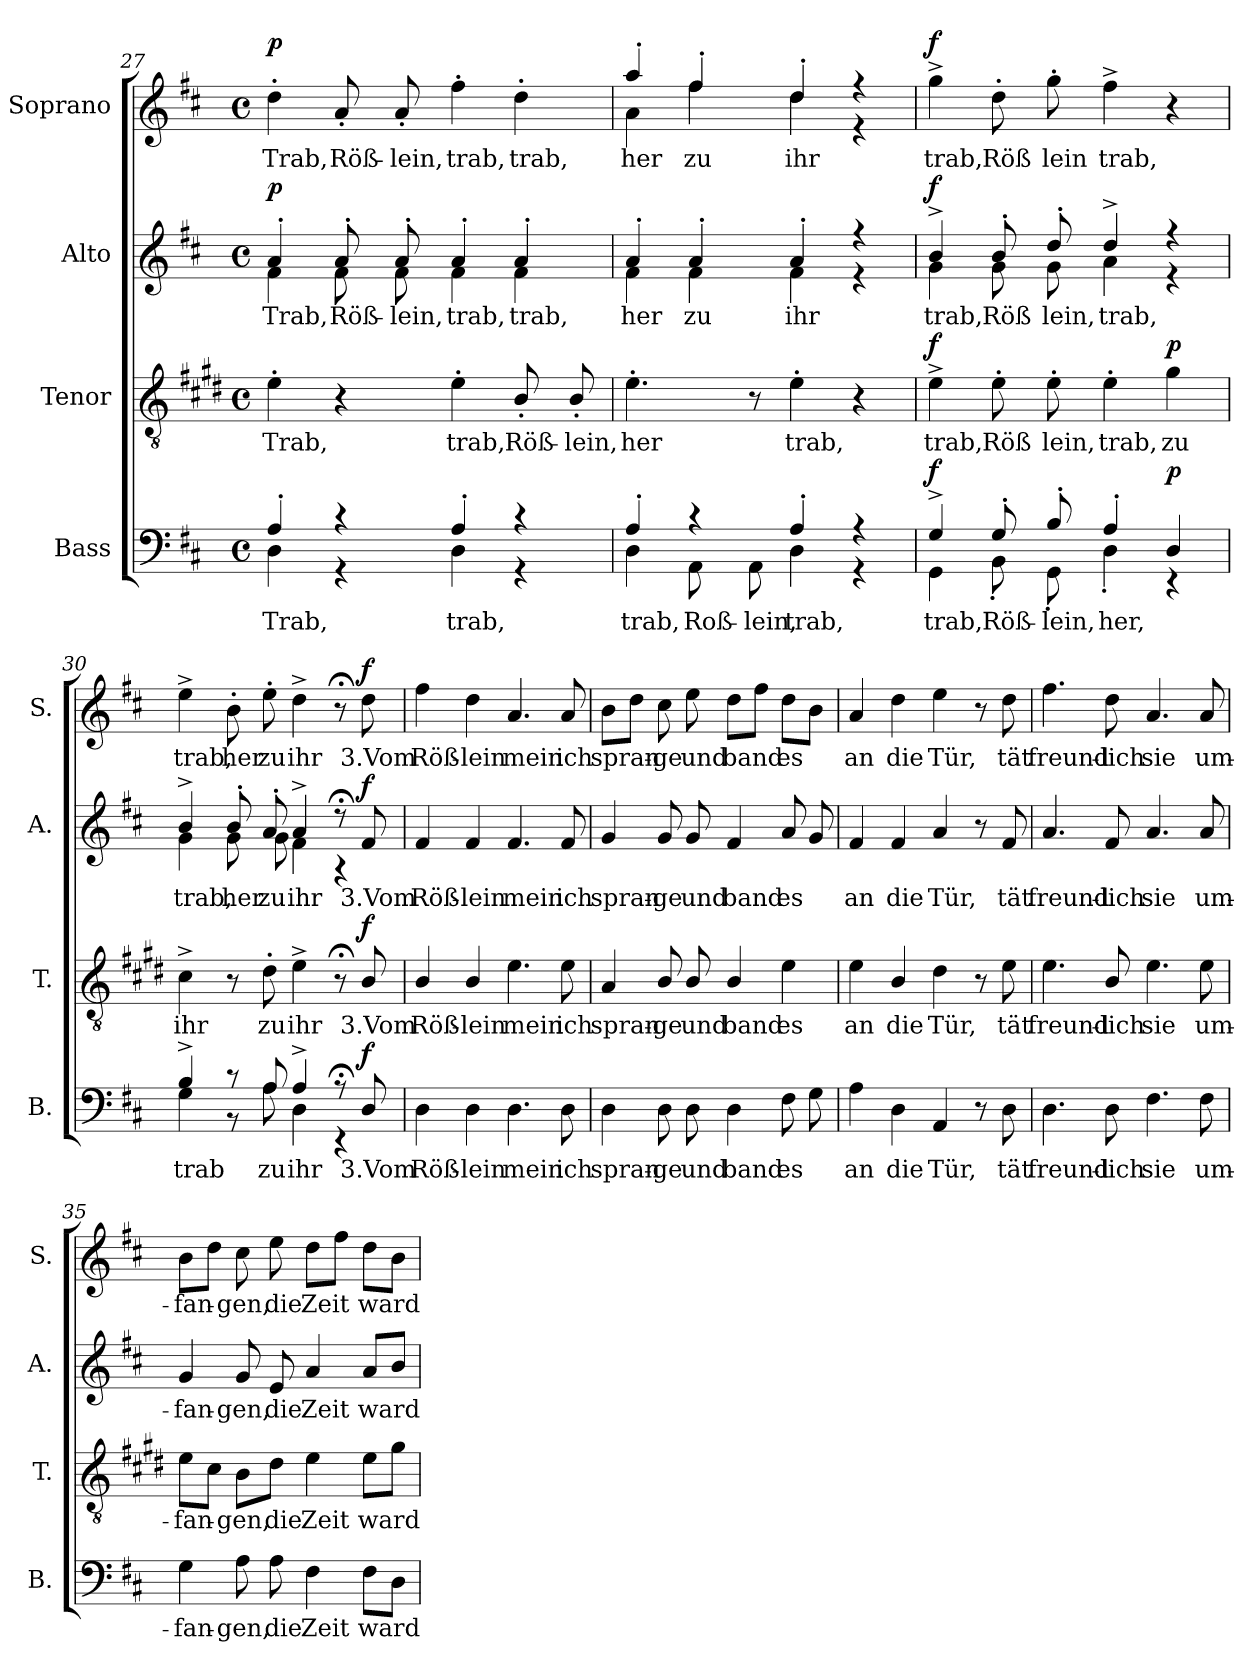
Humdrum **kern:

**kern	**text	**dynam	**kern	**text	**dynam	**kern	**text	**dynam	**kern	**text	**dynam
*part4	*part4	*part4	*part3	*part3	*part3	*part2	*part2	*part2	*part1	*part1	*part1
*staff4	*staff4	*staff4	*staff3	*staff3	*staff3	*staff2	*staff2	*staff2	*staff1	*staff1	*staff1
*I"Bass	*	*	*I"Tenor	*	*	*I"Alto	*	*	*I"Soprano	*	*
*I'B.	*	*	*I'T.	*	*	*I'A.	*	*	*I'S.	*	*
!!LO:LB:g=z
*clefF4	*	*	*clefGv2	*	*	*clefG2	*	*	*clefG2	*	*
*	*	*	*ITrd1c2	*	*	*	*	*	*	*	*
*k[f#c#]	*	*	*k[f#c#]	*	*	*k[f#c#]	*	*	*k[f#c#]	*	*
*M4/4	*	*	*M4/4	*	*	*M4/4	*	*	*M4/4	*	*
*met(c)	*	*	*met(c)	*	*	*met(c)	*	*	*met(c)	*	*
=27	=27	=27	=27	=27	=27	=27	=27	=27	=27	=27	=27
!	!LO:LY:b	!	!	!LO:LY:b	!	!	!LO:LY:b	!LO:DY:a	!	!LO:LY:b	!LO:DY:a
*^	*	*	*	*	*	*^	*	*	*	*	*
4A'/	4D\	Trab,	.	4d'\	Trab,	.	4a'/	4f#\	Trab,	p	4dd'\	Trab,	p
!	!	!	!	!	!	!	!	!	!LO:LY:b	!	!	!LO:LY:b	!
4r	4r	.	.	4r	.	.	8a'/	8f#\	Röß-	.	8a'/	Röß-	.
!	!	!	!	!	!	!	!	!	!LO:LY:b	!	!	!LO:LY:b	!
.	.	.	.	.	.	.	8a'/	8f#\	-lein,	.	8a'/	-lein,	.
!	!	!LO:LY:b	!	!	!LO:LY:b	!	!	!	!LO:LY:b	!	!	!LO:LY:b	!
4A'/	4D\	trab,	.	4d'\	trab,	.	4a'/	4f#\	trab,	.	4ff#'\	trab,	.
!	!	!	!	!	!LO:LY:b	!	!	!	!LO:LY:b	!	!	!LO:LY:b	!
4r	4r	.	.	8A'/	Röß-	.	4a'/	4f#\	trab,	.	4dd'\	trab,	.
!	!	!	!	!	!LO:LY:b	!	!	!	!	!	!	!	!
.	.	.	.	8A'/	-lein,	.	.	.	.	.	.	.	.
=28	=28	=28	=28	=28	=28	=28	=28	=28	=28	=28	=28	=28	=28
!	!	!LO:LY:b	!	!	!LO:LY:b	!	!	!	!LO:LY:b	!	!	!LO:LY:b	!
*	*	*	*	*	*	*	*	*	*	*	*^	*	*
4A'/	4D\	trab,	.	4.d'\	her	.	4a'/	4f#\	her	.	4aa'/	4a\	her	.
!	!	!LO:LY:b	!	!	!	!	!	!	!LO:LY:b	!	!	!	!LO:LY:b	!
4r	8AA\	Roß-	.	.	.	.	4a'/	4f#\	zu	.	4ff#'/	4ff#\	zu	.
!	!	!LO:LY:b	!	!	!	!	!	!	!	!	!	!	!	!
.	8AA\	-lein,	.	8r	.	.	.	.	.	.	.	.	.	.
!	!	!LO:LY:b	!	!	!LO:LY:b	!	!	!	!LO:LY:b	!	!	!	!LO:LY:b	!
4A'/	4D\	trab,	.	4d'\	trab,	.	4a'/	4f#\	ihr	.	4dd'/	4dd\	ihr	.
4r	4r	.	.	4r	.	.	4r	4r	.	.	4r	4r	.	.
=29	=29	=29	=29	=29	=29	=29	=29	=29	=29	=29	=29	=29	=29	=29
!	!	!LO:LY:b	!LO:DY:a	!	!LO:LY:b	!LO:DY:a	!	!	!LO:LY:b	!LO:DY:a	!	!	!LO:LY:b	!LO:DY:a
*	*	*	*	*	*	*	*	*	*	*	*v	*v	*	*
4G^/	4GG\	-trab,	f	4d^\	trab,	f	4b^/	4g\	trab,	f	4gg^\	trab,	f
!	!	!LO:LY:b	!	!	!LO:LY:b	!	!	!	!LO:LY:b	!	!	!LO:LY:b	!
8G'/	8BB'\	Röß-	.	8d'\	Röß	.	8b'/	8g\	Röß	.	8dd'\	Röß	.
!	!	!LO:LY:b	!	!	!LO:LY:b	!	!	!	!LO:LY:b	!	!	!LO:LY:b	!
8B'/	8GG'\	-lein,	.	8d'\	lein,	.	8dd'/	8g\	lein,	.	8gg'\	lein	.
!	!	!LO:LY:b	!	!	!LO:LY:b	!	!	!	!LO:LY:b	!	!	!LO:LY:b	!
4A'/	4D'\	her,	.	4d'\	trab,	.	4dd^/	4a\	trab,	.	4ff#^\	trab,	.
!	!	!	!LO:DY:a	!	!LO:LY:b	!LO:DY:a	!	!	!	!	!	!	!
4D/	4r	.	p	4f#\	zu	p	4r	4r	.	.	4r	.	.
=30	=30	=30	=30	=30	=30	=30	=30	=30	=30	=30	=30	=30	=30
!	!	!LO:LY:b	!	!	!LO:LY:b	!	!	!	!LO:LY:b	!	!	!LO:LY:b	!
4B^/	4G\	trab	.	4B^\	ihr	.	4b^/	4g\	trab,	.	4ee^\	trab,	.
!	!	!	!	!	!	!	!	!	!LO:LY:b	!	!	!LO:LY:b	!
8r	8r	.	.	8r	.	.	8b'/	8g\	her	.	8b'\	her	.
!	!	!LO:LY:b	!	!	!LO:LY:b	!	!	!	!LO:LY:b	!	!	!LO:LY:b	!
8A/	8A\	zu	.	8c#'\	zu	.	8a'/	8g\	zu	.	8ee'\	zu	.
!	!	!LO:LY:b	!	!	!LO:LY:b	!	!	!	!LO:LY:b	!	!	!LO:LY:b	!
4A^/	4D\	ihr	.	4d^\	ihr	.	4a^/	4f#\	ihr	.	4dd^\	ihr	.
8r;<	4r	.	.	8r;<	.	.	8r;<	4r	.	.	8r;<	.	.
!	!	!LO:LY:b	!LO:DY:a	!	!LO:LY:b	!LO:DY:a	!	!	!LO:LY:b	!LO:DY:a	!	!LO:LY:b	!LO:DY:a
8D/	.	3.Vom	f	8A/	3.Vom	f	8f#/	.	3.Vom	f	8dd\	3.Vom	f
*v	*v	*	*	*	*	*	*v	*v	*	*	*	*	*
!!LO:PB:g=z
=31	=31	=31	=31	=31	=31	=31	=31	=31	=31	=31	=31
!	!LO:LY:b	!	!	!LO:LY:b	!	!	!LO:LY:b	!	!	!LO:LY:b	!
4D\	Röß-	.	4A/	Röß-	.	4f#/	Röß-	.	4ff#\	Röß-	.
!	!LO:LY:b	!	!	!LO:LY:b	!	!	!LO:LY:b	!	!	!LO:LY:b	!
4D\	-lein	.	4A/	-lein	.	4f#/	-lein	.	4dd\	-lein	.
!	!LO:LY:b	!	!	!LO:LY:b	!	!	!LO:LY:b	!	!	!LO:LY:b	!
4.D\	mein	.	4.d\	mein	.	4.f#/	mein	.	4.a/	mein	.
!	!LO:LY:b	!	!	!LO:LY:b	!	!	!LO:LY:b	!	!	!LO:LY:b	!
8D\	ich	.	8d\	ich	.	8f#/	ich	.	8a/	ich	.
=32	=32	=32	=32	=32	=32	=32	=32	=32	=32	=32	=32
!	!LO:LY:b	!	!	!LO:LY:b	!	!	!LO:LY:b	!	!	!LO:LY:b	!
4D\	spran-	.	4G/	spran-	.	4g/	spran-	.	8b\L	spran-	.
.	.	.	.	.	.	.	.	.	8dd\J	.	.
!	!LO:LY:b	!	!	!LO:LY:b	!	!	!LO:LY:b	!	!	!LO:LY:b	!
8D\	-ge	.	8A/	-ge	.	8g/	-ge	.	8cc#\	-ge	.
!	!LO:LY:b	!	!	!LO:LY:b	!	!	!LO:LY:b	!	!	!LO:LY:b	!
8D\	und	.	8A/	und	.	8g/	und	.	8ee\	und	.
!	!LO:LY:b	!	!	!LO:LY:b	!	!	!LO:LY:b	!	!	!LO:LY:b	!
4D\	band	.	4A/	band	.	4f#/	band	.	8dd\L	band	.
.	.	.	.	.	.	.	.	.	8ff#\J	.	.
!	!LO:LY:b	!	!	!LO:LY:b	!	!	!LO:LY:b	!	!	!LO:LY:b	!
8F#\	es	.	4d\	es	.	8a/	es	.	8dd\L	es	.
8G\	.	.	.	.	.	8g/	.	.	8b\J	.	.
=33	=33	=33	=33	=33	=33	=33	=33	=33	=33	=33	=33
!	!LO:LY:b	!	!	!LO:LY:b	!	!	!LO:LY:b	!	!	!LO:LY:b	!
4A\	an	.	4d\	an	.	4f#/	an	.	4a/	an	.
!	!LO:LY:b	!	!	!LO:LY:b	!	!	!LO:LY:b	!	!	!LO:LY:b	!
4D\	die	.	4A/	die	.	4f#/	die	.	4dd\	die	.
!	!LO:LY:b	!	!	!LO:LY:b	!	!	!LO:LY:b	!	!	!LO:LY:b	!
4AA/	Tür,	.	4c#\	Tür,	.	4a/	Tür,	.	4ee\	Tür,	.
8r	.	.	8r	.	.	8r	.	.	8r	.	.
!	!LO:LY:b	!	!	!LO:LY:b	!	!	!LO:LY:b	!	!	!LO:LY:b	!
8D\	tät	.	8d\	tät	.	8f#/	tät	.	8dd\	tät	.
=34	=34	=34	=34	=34	=34	=34	=34	=34	=34	=34	=34
!	!LO:LY:b	!	!	!LO:LY:b	!	!	!LO:LY:b	!	!	!LO:LY:b	!
4.D\	freund-	.	4.d\	freund-	.	4.a/	freund-	.	4.ff#\	freund-	.
!	!LO:LY:b	!	!	!LO:LY:b	!	!	!LO:LY:b	!	!	!LO:LY:b	!
8D\	-lich	.	8A/	-lich	.	8f#/	-lich	.	8dd\	-lich	.
!	!LO:LY:b	!	!	!LO:LY:b	!	!	!LO:LY:b	!	!	!LO:LY:b	!
4.F#\	sie	.	4.d\	sie	.	4.a/	sie	.	4.a/	sie	.
!	!LO:LY:b	!	!	!LO:LY:b	!	!	!LO:LY:b	!	!	!LO:LY:b	!
8F#\	um-	.	8d\	um-	.	8a/	um-	.	8a/	um-	.
!!LO:LB:g=z
=35	=35	=35	=35	=35	=35	=35	=35	=35	=35	=35	=35
!	!LO:LY:b	!	!	!LO:LY:b	!	!	!LO:LY:b	!	!	!LO:LY:b	!
4G\	-fan-	.	8d\L	-fan-	.	4g/	-fan-	.	8b\L	-fan-	.
.	.	.	8B\J	.	.	.	.	.	8dd\J	.	.
!	!LO:LY:b	!	!	!LO:LY:b	!	!	!LO:LY:b	!	!	!LO:LY:b	!
8A\	-gen,	.	8A\L	-gen,	.	8g/	-gen,	.	8cc#\	-gen,	.
!	!LO:LY:b	!	!	!LO:LY:b	!	!	!LO:LY:b	!	!	!LO:LY:b	!
8A\	die	.	8c#\J	die	.	8e/	die	.	8ee\	die	.
!	!LO:LY:b	!	!	!LO:LY:b	!	!	!LO:LY:b	!	!	!LO:LY:b	!
4F#\	Zeit	.	4d\	Zeit	.	4a/	Zeit	.	8dd\L	Zeit	.
.	.	.	.	.	.	.	.	.	8ff#\J	.	.
!	!LO:LY:b	!	!	!LO:LY:b	!	!	!LO:LY:b	!	!	!LO:LY:b	!
8F#\L	ward	.	8d\L	ward	.	8a/L	ward	.	8dd\L	ward	.
8D\J	.	.	8f#\J	.	.	8b/J	.	.	8b\J	.	.
=	=	=	=	=	=	=	=	=	=	=	=
*-	*-	*-	*-	*-	*-	*-	*-	*-	*-	*-	*-
